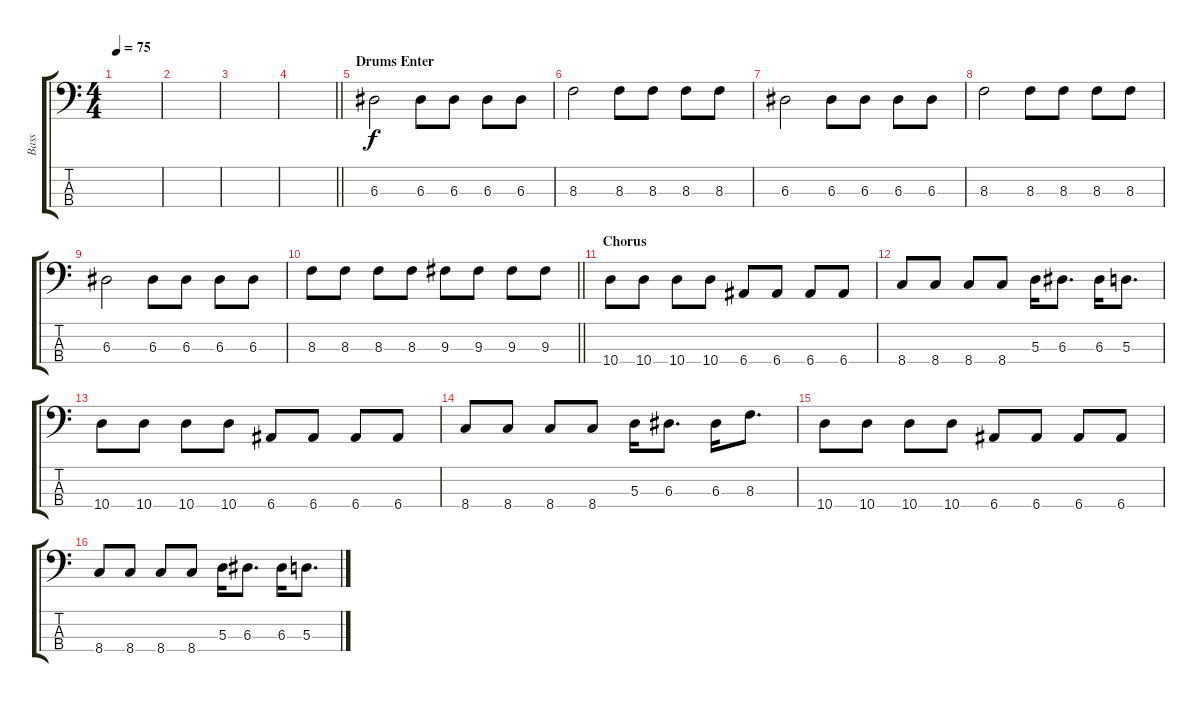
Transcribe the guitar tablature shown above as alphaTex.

\track ("Bass" "Bass") {instrument electricbassfinger}
\staff {score tabs}
\tuning (G2 D2 A1 E1) {hide}
\ts (4 4)
\tempo 75
\clef f4
\ks c
|
|
|
\barLineRight lightlight
|
\section ("" "Drums Enter")
6.3.2 6.3.8 6.3.8 6.3.8 6.3.8 |
8.3.2 8.3.8 8.3.8 8.3.8 8.3.8 |
6.3.2 6.3.8 6.3.8 6.3.8 6.3.8 |
8.3.2 8.3.8 8.3.8 8.3.8 8.3.8 |
6.3.2 6.3.8 6.3.8 6.3.8 6.3.8 |
\barLineRight lightlight
8.3.8 8.3.8 8.3.8 8.3.8 9.3.8 9.3.8 9.3.8 9.3.8 |
\section ("" "Chorus")
10.4.8 10.4.8 10.4.8 10.4.8 6.4.8 6.4.8 6.4.8 6.4.8 |
8.4.8 8.4.8 8.4.8 8.4.8 5.3.16 6.3.8{d} 6.3.16 5.3.8{d} |
10.4.8 10.4.8 10.4.8 10.4.8 6.4.8 6.4.8 6.4.8 6.4.8 |
8.4.8 8.4.8 8.4.8 8.4.8 5.3.16 6.3.8{d} 6.3.16 8.3.8{d} |
10.4.8 10.4.8 10.4.8 10.4.8 6.4.8 6.4.8 6.4.8 6.4.8 |
8.4.8 8.4.8 8.4.8 8.4.8 5.3.16 6.3.8{d} 6.3.16 5.3.8{d}
